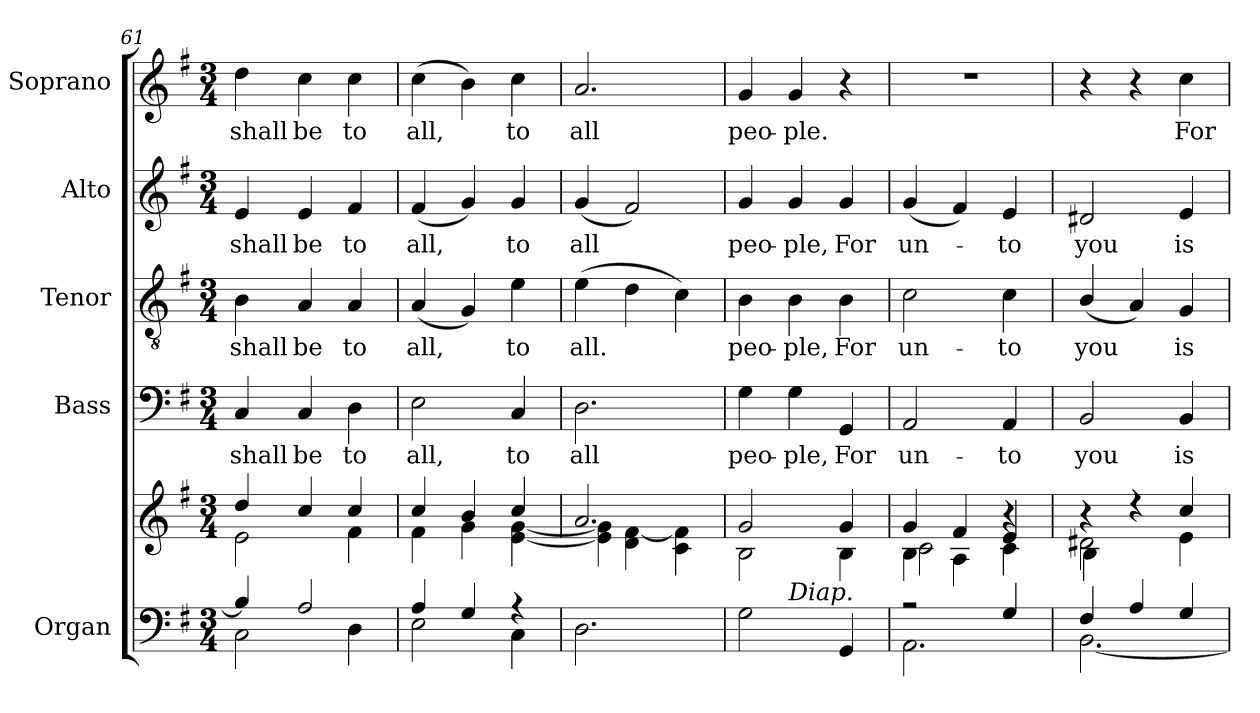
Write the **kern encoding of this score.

**kern	**kern	**kern	**text	**kern	**text	**kern	**text	**kern	**text
*part5	*part5	*part4	*part4	*part3	*part3	*part2	*part2	*part1	*part1
*staff6	*staff5	*staff4	*staff4	*staff3	*staff3	*staff2	*staff2	*staff1	*staff1
*I"Organ	*	*I"Bass	*	*I"Tenor	*	*I"Alto	*	*I"Soprano	*
*I'Org.	*	*I'B.	*	*I'T.	*	*I'A.	*	*I'S.	*
*clefF4	*clefG2	*clefF4	*	*clefGv2	*	*clefG2	*	*clefG2	*
*	*	*	*	*ITrd7c12	*	*	*	*	*
*k[f#]	*k[f#]	*k[f#]	*	*k[f#]	*	*k[f#]	*	*k[f#]	*
*G:	*G:	*G:	*	*G:	*	*G:	*	*G:	*
*M3/4	*M3/4	*M3/4	*	*M3/4	*	*M3/4	*	*M3/4	*
=61	=61	=61	=61	=61	=61	=61	=61	=61	=61
*^	*^	*	*	*	*	*	*	*	*
!	!	!	!	!	!LO:LY:b:color=#000000	!	!	!	!	!	!
!	!	!	!	!	!	!	!LO:LY:b:color=#000000	!	!	!	!
!	!	!	!	!	!	!	!	!	!LO:LY:b:color=#000000	!	!
!	!	!	!	!	!	!	!	!	!	!	!LO:LY:b:color=#000000
4Bi/]	2Ci\	4ddi/	2ei\	4Ci/	shall	4BBi\	shall	4ei/	shall	4ddi\	shall
!	!	!	!	!	!LO:LY:b:color=#000000	!	!	!	!	!	!
!	!	!	!	!	!	!	!LO:LY:b:color=#000000	!	!	!	!
!	!	!	!	!	!	!	!	!	!LO:LY:b:color=#000000	!	!
!	!	!	!	!	!	!	!	!	!	!	!LO:LY:b:color=#000000
2Ai/	.	4cci/	.	4Ci/	be	4AAi/	be	4ei/	be	4cci\	be
!	!	!	!	!	!LO:LY:b:color=#000000	!	!	!	!	!	!
!	!	!	!	!	!	!	!LO:LY:b:color=#000000	!	!	!	!
!	!	!	!	!	!	!	!	!	!LO:LY:b:color=#000000	!	!
!	!	!	!	!	!	!	!	!	!	!	!LO:LY:b:color=#000000
.	4Di\	4cci/	4f#i\	4Di\	to	4AAi/	to	4f#i/	to	4cci\	to
!!LO:PB:g=z
=62	=62	=62	=62	=62	=62	=62	=62	=62	=62	=62	=62
!	!	!	!	!	!LO:LY:b:color=#000000	!	!	!	!	!	!
!	!	!	!	!	!	!	!LO:LY:b:color=#000000	!	!	!	!
!	!	!	!	!	!	!	!	!	!LO:LY:b:color=#000000	!	!
!	!	!	!	!	!	!	!	!	!	!	!LO:LY:b:color=#000000
4Ai/	2Ei\	4cci/	4f#i\	2Ei\	all,	(4AAi/	all,	(4f#i/	all,	(4cci\	all,
4Gi/	.	4bi/	4gi\	.	.	4GGi/)	.	4gi/)	.	4bi\)	.
!	!	!	!	!	!LO:LY:b:color=#000000	!	!	!	!	!	!
!	!	!	!	!	!	!	!LO:LY:b:color=#000000	!	!	!	!
!	!	!	!	!	!	!	!	!	!LO:LY:b:color=#000000	!	!
!	!	!	!	!	!	!	!	!	!	!	!LO:LY:b:color=#000000
4r	4Ci\	4cci/	[<4ei\ [<4gi	4Ci/	to	4Ei\	to	4gi/	to	4cci\	to
*v	*v	*	*	*	*	*	*	*	*	*	*
=63	=63	=63	=63	=63	=63	=63	=63	=63	=63	=63
*^	*	*	*	*	*	*	*	*	*	*
!	!	!	!	!	!LO:LY:b:color=#000000	!	!	!	!	!	!
*v	*v	*	*	*	*	*	*	*	*	*	*
*^	*	*	*	*	*	*	*	*	*	*
!	!	!	!	!	!	!	!LO:LY:b:color=#000000	!	!	!	!
*v	*v	*	*	*	*	*	*	*	*	*	*
*^	*	*	*	*	*	*	*	*	*	*
!	!	!	!	!	!	!	!	!	!LO:LY:b:color=#000000	!	!
*v	*v	*	*	*	*	*	*	*	*	*	*
*^	*	*	*	*	*	*	*	*	*	*
!	!	!	!	!	!	!	!	!	!	!	!LO:LY:b:color=#000000
*v	*v	*	*	*	*	*	*	*	*	*	*
2.Di\	2.ai/	4ei\] 4gi]	2.Di\	all	(4Ei\	all.	(4gi/	all	2.ai/	all
.	.	4di\ [<4f#i	.	.	4Di\	.	2f#i/)	.	.	.
.	.	4ci\ 4f#i]	.	.	4Ci\)	.	.	.	.	.
=64	=64	=64	=64	=64	=64	=64	=64	=64	=64	=64
!	!	!	!	!LO:LY:b:color=#000000	!	!	!	!	!	!
!	!	!	!	!	!	!LO:LY:b:color=#000000	!	!	!	!
!	!	!	!	!	!	!	!	!LO:LY:b:color=#000000	!	!
!	!	!	!	!	!	!	!	!	!	!LO:LY:b:color=#000000
*	*	*^	*	*	*	*	*	*	*	*
2Gi\	2gi/	2Bi\	4ryy	4Gi\	peo-	4BBi\	peo-	4gi/	peo-	4gi/	peo-
!	!	!	!	!	!LO:LY:b:color=#000000	!	!	!	!	!	!
!	!	!	!	!	!	!	!LO:LY:b:color=#000000	!	!	!	!
!	!	!	!	!	!	!	!	!	!LO:LY:b:color=#000000	!	!
!	!	!	!LO:TX:b:i:t=Diap.	!	!	!	!	!	!	!	!
!	!	!	!	!	!	!	!	!	!	!	!LO:LY:b:color=#000000
.	.	.	2ryy	4Gi\	-ple,	4BBi\	-ple,	4gi/	-ple,	4gi/	-ple.
!	!	!	!	!	!LO:LY:b:color=#000000	!	!	!	!	!	!
!	!	!	!	!	!	!	!LO:LY:b:color=#000000	!	!	!	!
!	!	!	!	!	!	!	!	!	!LO:LY:b:color=#000000	!	!
4GGi/	4gi/	4Bi\	.	4GGi/	For	4BBi\	For	4gi/	For	4r	.
=65	=65	=65	=65	=65	=65	=65	=65	=65	=65	=65	=65
*^	*	*	*	*	*	*	*	*	*	*	*
!	!	!	!	!	!	!LO:LY:b:color=#000000	!	!	!	!	!	!
!	!	!	!	!	!	!	!	!LO:LY:b:color=#000000	!	!	!	!
!	!	!	!	!	!	!	!	!	!	!LO:LY:b:color=#000000	!LO:N:vis=1	!
2r	2.AAi\	4gi/	4Bi\	2ci\	2AAi/	un-	2Ci\	un-	(4gi/	un-	2.r	.
.	.	4f#i/	4Ai\	.	.	.	.	.	4f#i/)	.	.	.
!	!	!	!	!	!	!LO:LY:b:color=#000000	!	!	!	!	!	!
!	!	!	!	!	!	!	!	!LO:LY:b:color=#000000	!	!	!	!
!	!	!	!	!	!	!	!	!	!	!LO:LY:b:color=#000000	!	!
4Gi/	.	4ei/	4ci\	4r	4AAi/	-to	4Ci\	-to	4ei/	-to	.	.
=66	=66	=66	=66	=66	=66	=66	=66	=66	=66	=66	=66	=66
!	!	!	!	!	!	!LO:LY:b:color=#000000	!	!	!	!	!	!
!	!	!	!	!	!	!	!	!LO:LY:b:color=#000000	!	!	!	!
!	!	!	!	!	!	!	!	!	!	!LO:LY:b:color=#000000	!	!
4F#i/	[<2.BBi\	4r	2d#Xi\	4Bi\	2BBi/	you	(4BBi/	you	2d#Xi/	you	4r	.
4Ai/	.	4r	.	2ryy	.	.	4AAi/)	.	.	.	4r	.
!	!	!	!	!	!	!LO:LY:b:color=#000000	!	!	!	!	!	!
!	!	!	!	!	!	!	!	!LO:LY:b:color=#000000	!	!	!	!
!	!	!	!	!	!	!	!	!	!	!LO:LY:b:color=#000000	!	!
!	!	!	!	!	!	!	!	!	!	!	!	!LO:LY:b:color=#000000
4Gi/	.	4cci/	4ei\	.	4BBi/	is	4GGi/	is	4ei/	is	4cci\	For
*v	*v	*	*	*	*	*	*	*	*	*	*	*
*	*v	*v	*v	*	*	*	*	*	*	*	*
=	=	=	=	=	=	=	=	=	=
*-	*-	*-	*-	*-	*-	*-	*-	*-	*-
